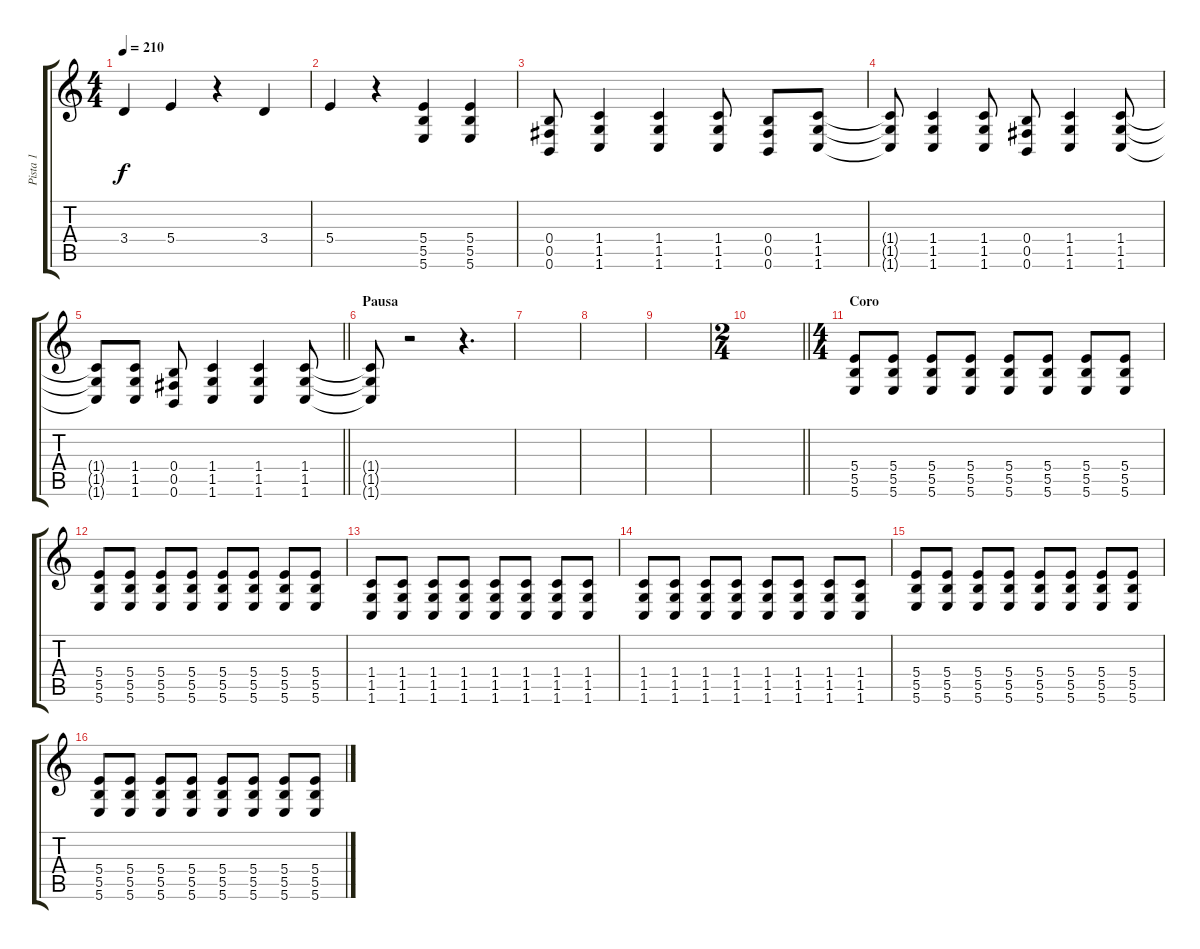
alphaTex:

\track ("Pista 1" "Pista 1") {instrument overdrivenguitar}
\staff {score tabs}
\tuning (Db4 Ab4 E3 B2 Gb2 B1) {hide}
\ts (4 4)
\tempo 210
\clef g2
\ks c
3.4.4{dy f} 5.4.4 r.4 3.4.4 |
5.4.4 r.4 (5.4 5.5 5.6).4 (5.4 5.5 5.6).4 |
(0.4 0.5 0.6).8 (1.4 1.5 1.6).4 (1.4 1.5 1.6).4 (1.4 1.5 1.6).8 (0.4 0.5 0.6).8 (1.4 1.5 1.6).8 |
(1.4{t} 1.5{t} 1.6{t}).8 (1.4 1.5 1.6).4 (1.4 1.5 1.6).8 (0.4 0.5 0.6).8 (1.4 1.5 1.6).4 (1.4 1.5 1.6).8 |
\barLineRight lightlight
(1.4{t} 1.5{t} 1.6{t}).8 (1.4 1.5 1.6).8 (0.4 0.5 0.6).8 (1.4 1.5 1.6).4 (1.4 1.5 1.6).4 (1.4 1.5 1.6).8 |
\section ("" "Pausa")
(1.4{t} 1.5{t} 1.6{t}).8 r.2 r.4{d} |
|
|
|
\ts (2 4)
\barLineRight lightlight
|
\ts (4 4)
\section ("" "Coro")
(5.4 5.5 5.6).8 (5.4 5.5 5.6).8 (5.4 5.5 5.6).8 (5.4 5.5 5.6).8 (5.4 5.5 5.6).8 (5.4 5.5 5.6).8 (5.4 5.5 5.6).8 (5.4 5.5 5.6).8 |
(5.4 5.5 5.6).8 (5.4 5.5 5.6).8 (5.4 5.5 5.6).8 (5.4 5.5 5.6).8 (5.4 5.5 5.6).8 (5.4 5.5 5.6).8 (5.4 5.5 5.6).8 (5.4 5.5 5.6).8 |
(1.4 1.5 1.6).8 (1.4 1.5 1.6).8 (1.4 1.5 1.6).8 (1.4 1.5 1.6).8 (1.4 1.5 1.6).8 (1.4 1.5 1.6).8 (1.4 1.5 1.6).8 (1.4 1.5 1.6).8 |
(1.4 1.5 1.6).8 (1.4 1.5 1.6).8 (1.4 1.5 1.6).8 (1.4 1.5 1.6).8 (1.4 1.5 1.6).8 (1.4 1.5 1.6).8 (1.4 1.5 1.6).8 (1.4 1.5 1.6).8 |
(5.4 5.5 5.6).8 (5.4 5.5 5.6).8 (5.4 5.5 5.6).8 (5.4 5.5 5.6).8 (5.4 5.5 5.6).8 (5.4 5.5 5.6).8 (5.4 5.5 5.6).8 (5.4 5.5 5.6).8 |
(5.4 5.5 5.6).8 (5.4 5.5 5.6).8 (5.4 5.5 5.6).8 (5.4 5.5 5.6).8 (5.4 5.5 5.6).8 (5.4 5.5 5.6).8 (5.4 5.5 5.6).8 (5.4 5.5 5.6).8
